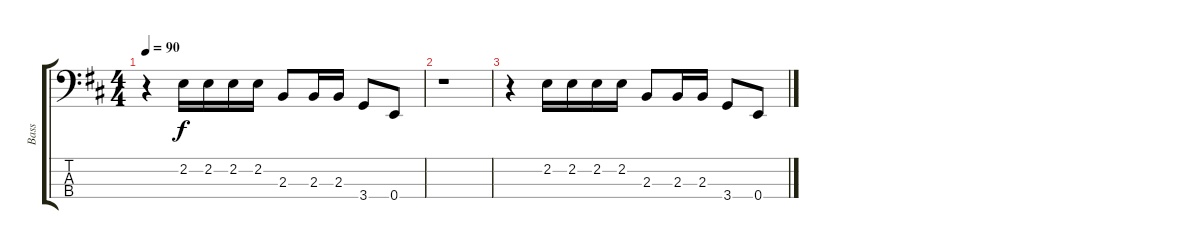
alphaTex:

\track ("Bass" "Bass") {instrument electricbassfinger}
\staff {score tabs}
\tuning (G2 D2 A1 E1) {hide}
\ts (4 4)
\tempo 90
\clef f4
\ks bminor
r.4{dy f} 2.2.16 2.2.16 2.2.16 2.2.16 2.3.8 2.3.16 2.3.16 3.4.8 0.4.8 |
r.1 |
r.4 2.2.16 2.2.16 2.2.16 2.2.16 2.3.8 2.3.16 2.3.16 3.4.8 0.4.8
